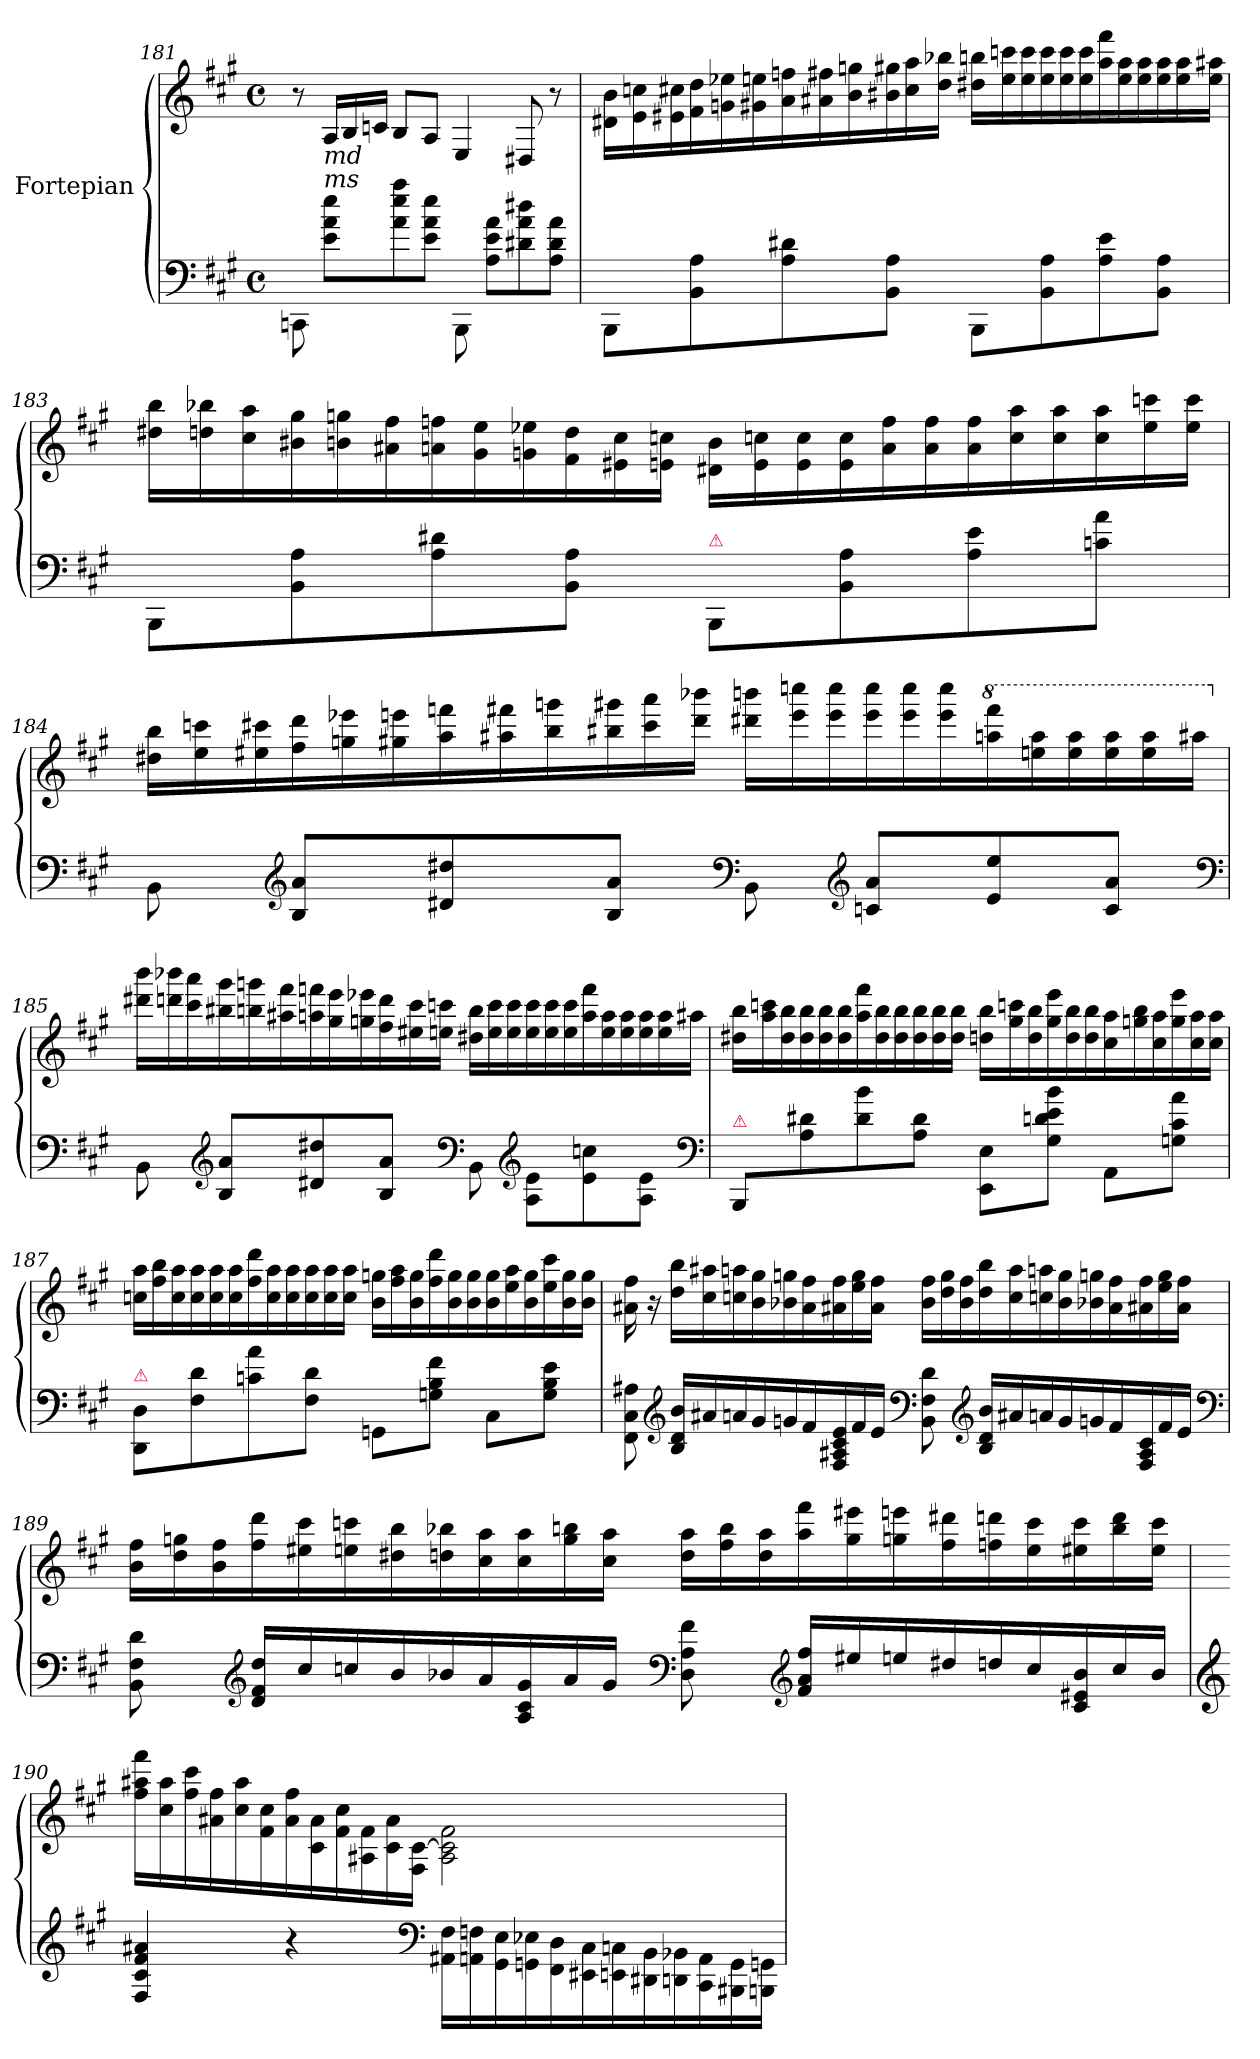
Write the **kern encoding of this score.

**kern	**kern
*part2	*part1
*staff2	*staff1
*I"Fortepian	*I"Fortepian
*clefF4	*clefG2
*k[f#c#g#]	*k[f#c#g#]
*f#:	*f#:
*M4/4	*M4/4
*met(c)	*met(c)
=181	=181
8CCn\	8r
*	*Xtuplet
!	!LO:TX:b:i:t=md
!LO:TX:a:i:t=ms	!
8e\ 8a\ 8ee\L	24A/LL
.	24B/
.	24cn/JJ
8a\ 8ee\ 8aa\	8B/L
8e\ 8a\ 8ee\J	8A/J
8BBB\	4E/
8A\ 8e\ 8a\L	.
8d#X\ 8a\ 8dd#X\	8D#X/
8A\ 8d#\ 8a\J	8r
=182	=182
8BBB\L	24d#X\ 24b\LL
.	24e\ 24ccn\
.	24e#X\ 24cc#X\
8BB\ 8A\	24f#\ 24dd\
.	24gn\ 24ee-X\
.	24g#X\ 24een\
8A\ 8d#X\	24a\ 24ffn\
.	24a#X\ 24ff#X\
.	24b\ 24ggn\
8BB\ 8A\J	24b#X\ 24gg#X\
.	24cc#\ 24aa\
.	24dd\ 24bb-X\JJ
8BBB\L	24dd#X\ 24bbn\LL
.	24ee\ 24cccn\
.	24ee\ 24ccc\
8BB\ 8A\	24ee\ 24ccc\
.	24ee\ 24ccc\
.	24ee\ 24ccc\
8A\ 8e\	24aa\ 24fff#\
.	24ee\ 24aa\
.	24ee\ 24aa\
8BB\ 8A\J	24ee\ 24aa\
.	24ee\ 24aa\
.	24ee\ 24aa#X\JJ
=183	=183
8BBB\L	24dd#X\ 24bb\LL
.	24ddn\ 24bb-X\
.	24cc#\ 24aa\
8BB\ 8A\	24b#X\ 24gg#\
.	24bn\ 24ggn\
.	24a#X\ 24ff#\
8A\ 8d#X\	24an\ 24ffn\
.	24g#\ 24ee\
.	24gn\ 24ee-X\
8BB\ 8A\J	24f#\ 24dd\
.	24e#X\ 24cc#\
.	24en\ 24ccn\JJ
!LO:TX:a:color=crimson:t=⚠	!
8BBB/L	24d#X\ 24b\LL
.	24e\ 24ccn\
.	24e\ 24cc\
8BB\ 8A\	24e\ 24cc\
.	24a\ 24ff\
.	24a\ 24ff\
8A\ 8e\	24a\ 24ff\
.	24cc\ 24aa\
.	24cc\ 24aa\
8cn\ 8a\J	24cc\ 24aa\
.	24ee-\ 24cccn\
.	24ee-\ 24ccc\JJ
=184	=184
8BB\	24dd#X\ 24bb\LL
.	24ee\ 24cccn\
.	24ee#X\ 24ccc#X\
*clefG2	*
8B/ 8a/L	24ff#\ 24ddd\
.	24ggn\ 24eee-X\
.	24gg#X\ 24eeen\
8d#X/ 8dd#X/	24aa\ 24fffn\
.	24aa#X\ 24fff#X\
.	24bb\ 24gggn\
8B/ 8a/J	24bb#X\ 24ggg#X\
.	24ccc#\ 24aaa\
.	24ddd\ 24bbb-X\JJ
*clefF4	*
8BB\	24ddd#X\ 24bbbn\LL
.	24eee\ 24ccccn\
.	24eee\ 24cccc\
*clefG2	*
8cn/ 8a/L	24eee\ 24cccc\
.	24eee\ 24cccc\
.	24eee\ 24cccc\
*	*8va
8e/ 8ee/	24aaa\ 24ffff#\
.	24eee\ 24aaa\
.	24eee\ 24aaa\
8c/ 8a/J	24eee\ 24aaa\
.	24eee\ 24aaa\
.	24aaa#X\JJ
*clefF4	*
=185	=185
*	*X8va
8BB\	24ddd#X\ 24bbb\LL
.	24dddn\ 24bbb-X\
.	24ccc#\ 24aaa\
*clefG2	*
8B/ 8a/L	24bb#X\ 24ggg#\
.	24bbn\ 24gggn\
.	24aa#X\ 24fff#\
8d#X/ 8dd#X/	24aan\ 24fffn\
.	24gg#\ 24eee\
.	24ggn\ 24eee-X\
8B/ 8a/J	24ff#\ 24ddd\
.	24ee#X\ 24ccc#\
.	24een\ 24cccn\JJ
*clefF4	*
8BB\	24dd#X\ 24bb\LL
.	24ee\ 24ccc\
.	24ee\ 24ccc\
*clefG2	*
8A\ 8e\L	24ee\ 24ccc\
.	24ee\ 24ccc\
.	24ee\ 24ccc\
8e\ 8ccn\	24aa\ 24fff\
.	24ee\ 24aa\
.	24ee\ 24aa\
8A\ 8e\J	24ee\ 24aa\
.	24ee\ 24aa\
.	24aa#X\JJ
*clefF4	*
=186	=186
!LO:TX:a:color=crimson:t=⚠	!
8BBB/L	24dd#X\ 24bb\LL
.	24aa\ 24cccn\
.	24dd#\ 24bb\
8A\ 8d#X\	24dd#\ 24bb\
.	24dd#\ 24bb\
.	24dd#\ 24bb\
8d#\ 8b\	24aa\ 24fff#\
.	24dd#\ 24bb\
.	24dd#\ 24bb\
8A\ 8d#\J	24dd#\ 24bb\
.	24dd#\ 24bb\
.	24dd#\ 24bb\JJ
8EE\ 8E\L	24ddn\ 24bb\LL
.	24gg#\ 24cccn\
.	24dd\ 24bb\
8G#\ 8dn\ 8e\ 8b\J	24gg#\ 24eee\
.	24dd\ 24bb\
.	24dd\ 24bb\
8AA\L	24cc#\ 24aa\
.	24ggn\ 24bb\
.	24cc#\ 24aa\
8Gn\ 8c#\ 8a\J	24gg\ 24eee\
.	24cc#\ 24aa\
.	24cc#\ 24aa\JJ
=187	=187
!LO:TX:a:color=crimson:t=⚠	!
8DD/ 8D/L	24ccn\ 24aa\LL
.	24ff#\ 24bb\
.	24cc\ 24aa\
8F#\ 8d\	24cc\ 24aa\
.	24cc\ 24aa\
.	24cc\ 24aa\
8cn\ 8a\	24ff#\ 24ddd\
.	24cc\ 24aa\
.	24cc\ 24aa\
8F#\ 8d\J	24cc\ 24aa\
.	24cc\ 24aa\
.	24cc\ 24aa\JJ
8GGn\L	24b\ 24ggn\LL
.	24ff#\ 24aa\
.	24b\ 24gg\
8Gn\ 8B\ 8f#\J	24ff#\ 24ddd\
.	24b\ 24gg\
.	24b\ 24gg\
8C#\L	24b\ 24gg\
.	24ee\ 24aa\
.	24b\ 24gg\
8G\ 8B\ 8e\J	24ee\ 24ccc#\
.	24b\ 24gg\
.	24b\ 24gg\JJ
=188	=188
8FF#\ 8C#\ 8A#X\	16a#X\ 16ff#\
.	16r
*clefG2	*
*Xtuplet	*
24B/ 24d/ 24b/LL	24dd\ 24bb\LL
24a#X/	24cc#\ 24aa#X\
24an/	24ccn\ 24aan\
24g#/	24b\ 24gg#\
24gn/	24b-X\ 24ggn\
24f#/	24a#\ 24ff#\
24F#/ 24A#X/ 24c#/ 24e/	24a#X\ 24ff#\
24f#/	24ee\ 24gg\
24e/JJ	24a#\ 24ff#\JJ
*clefF4	*
8BB\ 8F#\ 8d\	24b-\ 24ff#\LL
.	24dd\ 24gg\
.	24b-\ 24ff#\
*clefG2	*
24B/ 24d/ 24b/LL	24dd\ 24bb\
24a#X/	24cc\ 24aa\
24an/	24ccn\ 24aan\
24g/	24b-\ 24gg\
24gn/	24b-X\ 24ggn\
24f#/	24a#\ 24ff#\
24F#/ 24A#/ 24c#/	24a#X\ 24ff#\
24f#/	24ee\ 24gg\
24e/JJ	24a#\ 24ff#\JJ
*clefF4	*
=189	=189
8BB\ 8F#\ 8d\	24b\ 24ff#\LL
.	24dd\ 24ggn\
.	24b\ 24ff#\
*clefG2	*
24d/ 24f#/ 24dd/LL	24ff#\ 24ddd\
24cc#/	24ee#X\ 24ccc#\
24ccn/	24een\ 24cccn\
24b/	24dd#X\ 24bb\
24b-X/	24ddn\ 24bb-X\
24a/	24cc#\ 24aa\
24A/ 24c#/ 24g#/	24cc#\ 24aa\
24a/	24gg\ 24bbn\
24g#/JJ	24cc#\ 24aa\JJ
*clefF4	*
8D\ 8A\ 8f#\	24dd\ 24aa\LL
.	24ff#\ 24bb\
.	24dd\ 24aa\
*clefG2	*
24f#/ 24a/ 24ff#/LL	24aa\ 24fff#\
24ee#X/	24gg\ 24eee#X\
24een/	24ggn\ 24eeen\
24dd#X/	24ff#\ 24ddd#X\
24ddn/	24ffn\ 24dddn\
24cc/	24ee\ 24ccc\
24c#/ 24e#X/ 24b-/	24ee#X\ 24ccc\
24cc/	24bb\ 24ddd\
24b-/JJ	24ee#\ 24ccc\JJ
=190	=190
*clefG2	*
4F#/ 4c#/ 4f#/ 4a#X/	24ff#\ 24aa#X\ 24fff#\LL
.	24cc#\ 24aa#\
.	24ff#\ 24ccc#\
.	24a#X\ 24ff#\
.	24cc#\ 24aa#\
.	24f#\ 24cc#\
4r	24a#\ 24ff#\
.	24c#\ 24a#\
.	24f#\ 24cc#\
.	24A#X\ 24f#\
.	24c#\ 24a#\
.	24F#\ [24c#\JJ
*clefF4	*
24AA#X\ 24F#\LL	2A#\ 2c#]\ 2f#\
24AAn\ 24Fn\	.
24GG#\ 24E\	.
24GGn\ 24E-X\	.
24FF#\ 24D\	.
24EE#X\ 24C#\	.
24EEn\ 24Cn\	.
24DD#X\ 24BB\	.
24DDn\ 24BB-X\	.
24CC#\ 24AA\	.
24BBB#X\ 24GG\	.
24BBBn\ 24GGn\JJ	.
=	=
*-	*-
